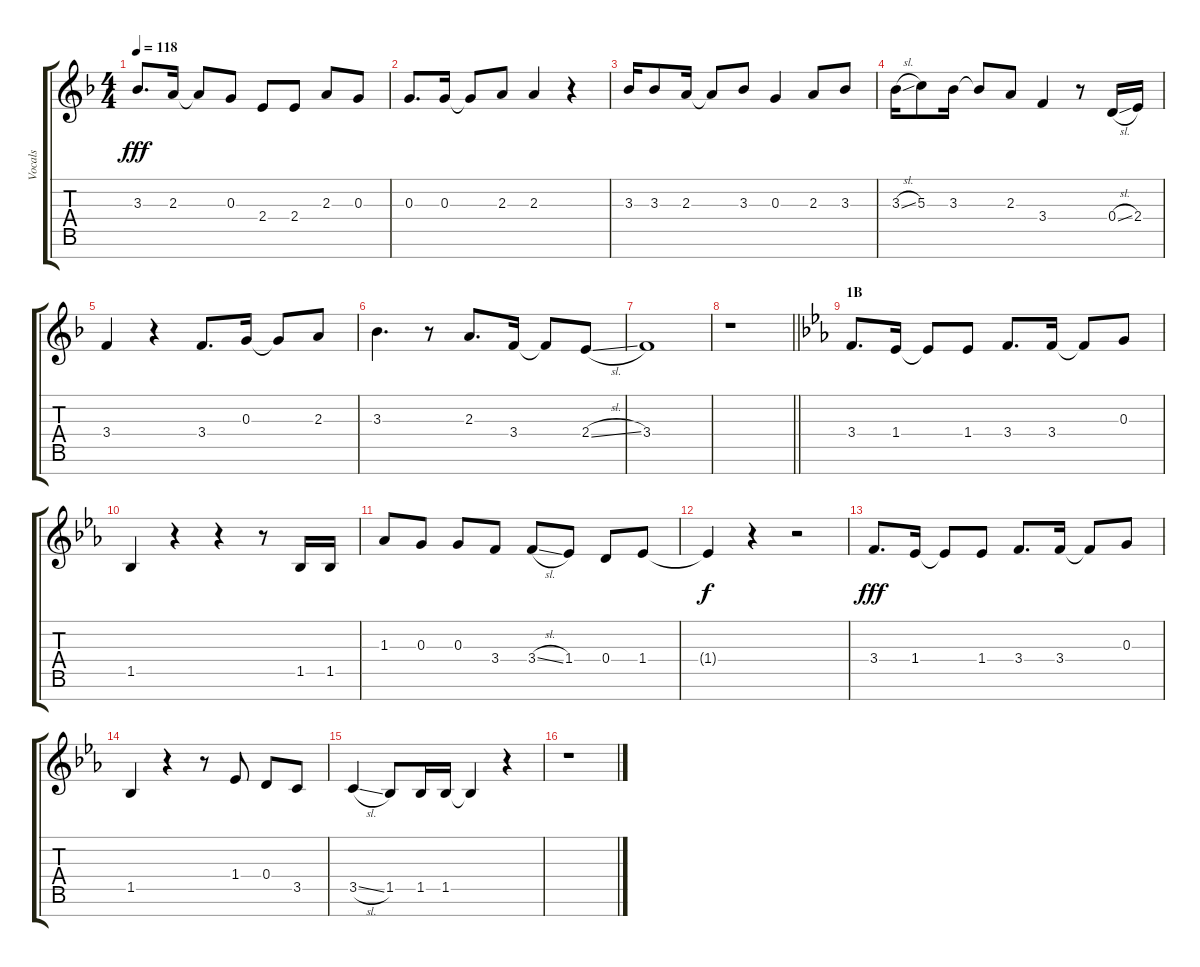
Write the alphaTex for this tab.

\track ("Vocals" "Vocals") {instrument voiceoohs}
\staff {score tabs}
\tuning (E5 B4 G4 D4 A3 E3 B2) {hide}
\ts (4 4)
\tempo 118
\clef g2
\ks f
3.3.8{d dy fff} 2.3.16 2.3{t}.8 0.3.8 2.4.8 2.4.8 2.3.8 0.3.8 |
0.3.8{d} 0.3.16 0.3{t}.8 2.3.8 2.3.4 r.4 |
3.3.16 3.3.8 2.3.16 2.3{t}.8 3.3.8 0.3.4 2.3.8 3.3.8 |
3.3{sl}.16 5.3.8 3.3.16 3.3{t}.8 2.3.8 3.4.4 r.8 0.4{sl}.16 2.4.16 |
3.4.4 r.4 3.4.8{d} 0.3.16 0.3{t}.8 2.3.8 |
3.3.4{d} r.8 2.3.8{d} 3.4.16 3.4{t}.8 2.4{sl}.8 |
3.4.1 |
\barLineRight lightlight
r.1 |
\section ("" "1B")
\ks eb
3.4.8{d} 1.4.16 1.4{t}.8 1.4.8 3.4.8{d} 3.4.16 3.4{t}.8 0.3.8 |
1.5.4 r.4 r.4 r.8 1.5.16 1.5.16 |
1.3.8 0.3.8 0.3.8 3.4.8 3.4{sl}.8 1.4.8 0.4.8 1.4.8 |
1.4{t}.4{dy f} r.4 r.2 |
3.4.8{d dy fff} 1.4.16 1.4{t}.8 1.4.8 3.4.8{d} 3.4.16 3.4{t}.8 0.3.8 |
1.5.4 r.4 r.8 1.4.8 0.4.8 3.5.8 |
3.5{sl}.4 1.5.8 1.5.16 1.5.16 1.5{t}.4 r.4 |
r.1
